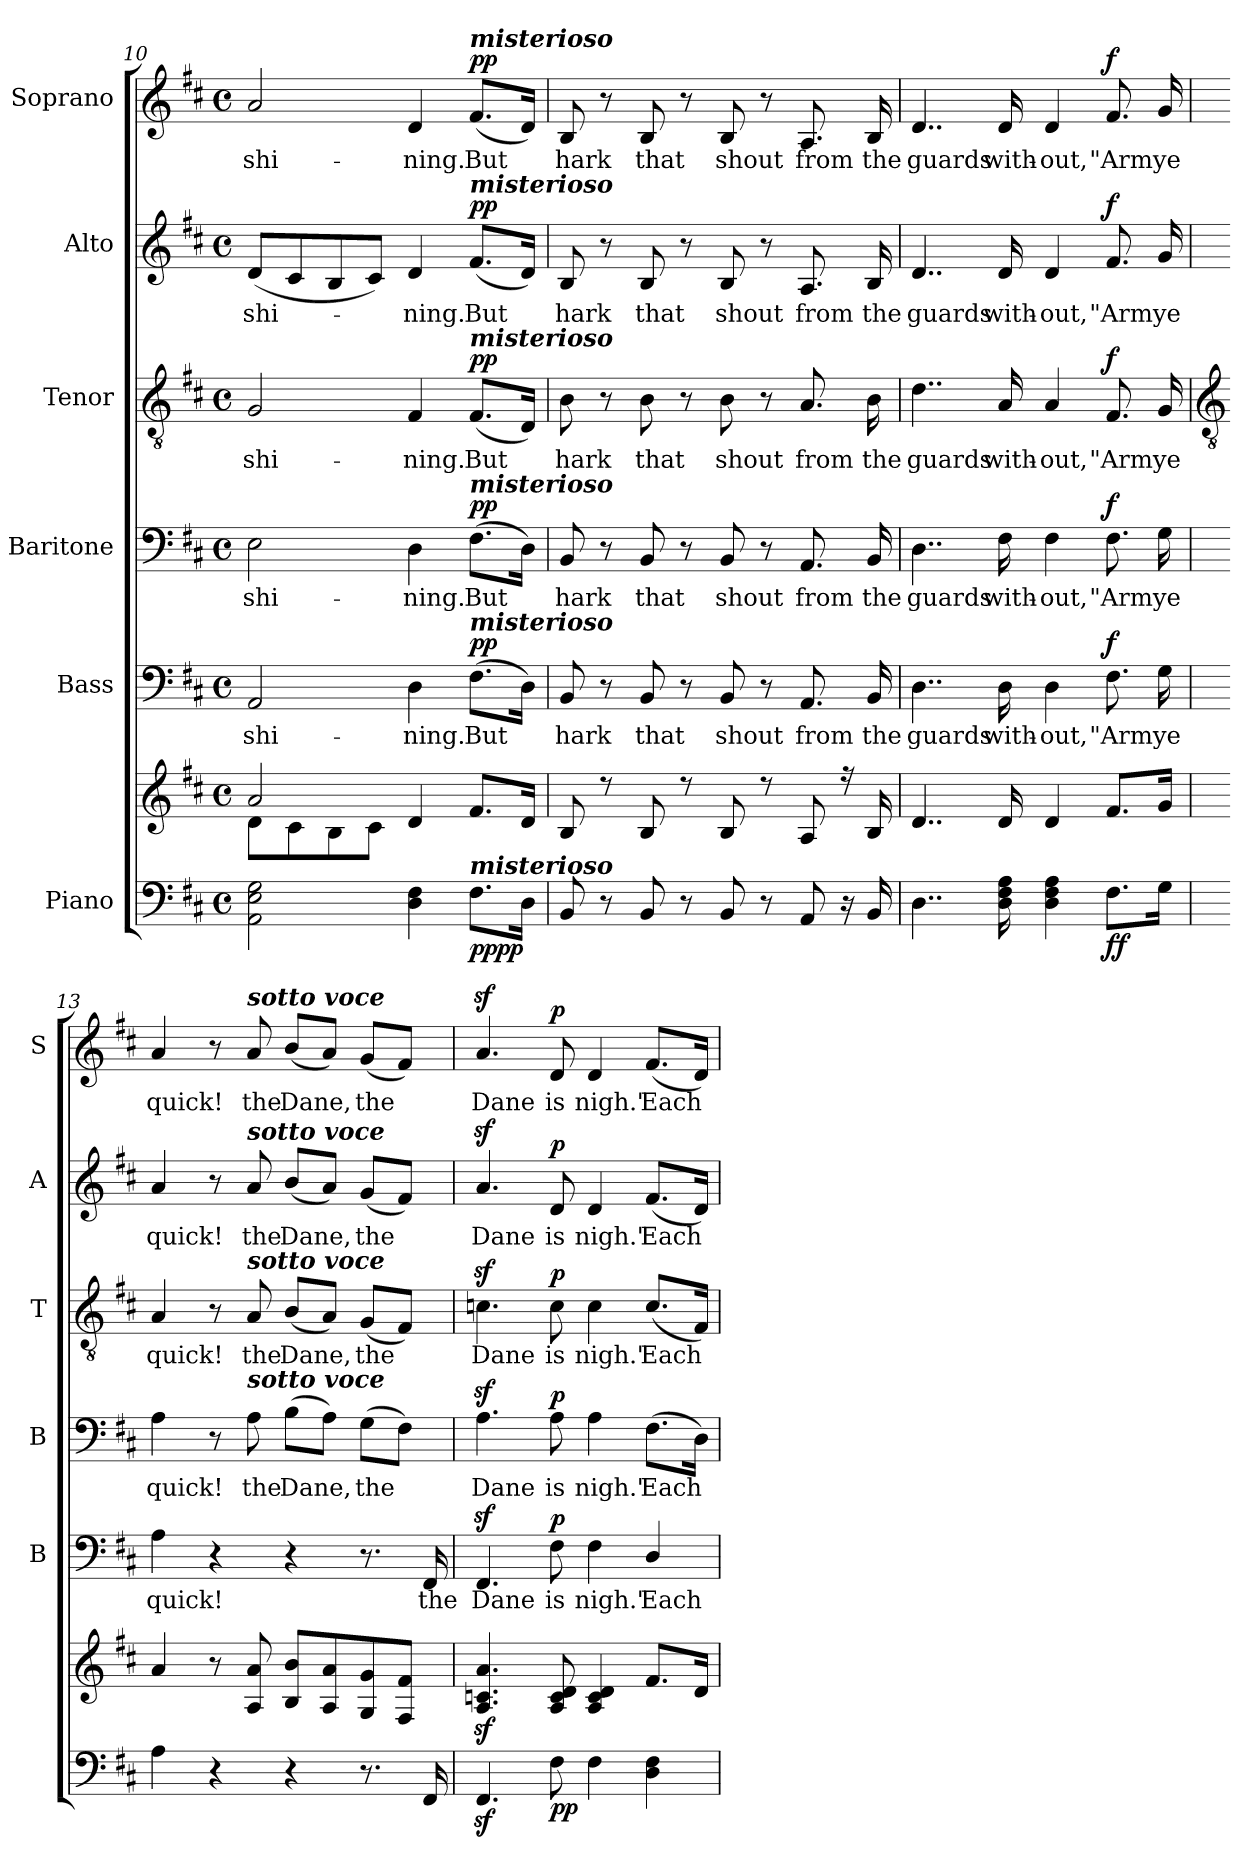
**kern	**kern	**dynam	**kern	**text	**dynam	**kern	**text	**dynam	**kern	**text	**dynam	**kern	**text	**dynam	**kern	**text	**dynam
*part6	*part6	*part6	*part5	*part5	*part5	*part4	*part4	*part4	*part3	*part3	*part3	*part2	*part2	*part2	*part1	*part1	*part1
*staff7	*staff6	*staff6/7	*staff5	*staff5	*staff5	*staff4	*staff4	*staff4	*staff3	*staff3	*staff3	*staff2	*staff2	*staff2	*staff1	*staff1	*staff1
*I"Piano	*	*	*I"Bass	*	*	*I"Baritone	*	*	*I"Tenor	*	*	*I"Alto	*	*	*I"Soprano	*	*
*	*	*	*I'B	*	*	*I'B	*	*	*I'T	*	*	*I'A	*	*	*I'S	*	*
!!LO:LB:g=z
*clefF4	*clefG2	*	*clefF4	*	*	*clefF4	*	*	*clefGv2	*	*	*clefG2	*	*	*clefG2	*	*
*k[f#c#]	*k[f#c#]	*	*k[f#c#]	*	*	*k[f#c#]	*	*	*k[f#c#]	*	*	*k[f#c#]	*	*	*k[f#c#]	*	*
*D:	*D:	*	*D:	*	*	*D:	*	*	*D:	*	*	*D:	*	*	*D:	*	*
*M4/4	*M4/4	*	*M4/4	*	*	*M4/4	*	*	*M4/4	*	*	*M4/4	*	*	*M4/4	*	*
*met(c)	*met(c)	*	*met(c)	*	*	*met(c)	*	*	*met(c)	*	*	*met(c)	*	*	*met(c)	*	*
=10	=10	=10	=10	=10	=10	=10	=10	=10	=10	=10	=10	=10	=10	=10	=10	=10	=10
*	*^	*	*	*	*	*	*	*	*	*	*	*	*	*	*	*	*
!	!	!	!	!	!LO:LY:b	!	!	!LO:LY:b	!	!	!LO:LY:b	!	!	!LO:LY:b	!	!	!LO:LY:b	!
2AA 2E 2G	2a/	8d\L	.	2AA	shi-	.	2E	shi-	.	2G	shi-	.	(<8dL	shi-	.	2a	shi-	.
.	.	8c#\	.	.	.	.	.	.	.	.	.	.	8c#	.	.	.	.	.
.	.	8B\	.	.	.	.	.	.	.	.	.	.	8B	.	.	.	.	.
.	.	8c#\J	.	.	.	.	.	.	.	.	.	.	8c#J)	.	.	.	.	.
!	!	!	!	!	!LO:LY:b	!	!	!LO:LY:b	!	!	!LO:LY:b	!	!	!LO:LY:b	!	!	!LO:LY:b	!
4D 4F#	4d/	2ryy	.	4D	-ning.	.	4D	-ning.	.	4F#	-ning.	.	4d	ning.	.	4d	-ning.	.
!	!	!	!	!	!	!	!	!	!	!	!	!	!	!	!	!LO:TX:a:Bi:t=misterioso	!	!
!	!	!	!	!	!	!	!	!	!	!	!	!	!LO:TX:a:Bi:t=misterioso	!	!	!	!	!
!	!	!	!	!	!	!	!	!	!	!LO:TX:a:Bi:t=misterioso	!	!	!	!	!	!	!	!
!	!	!	!	!	!	!	!LO:TX:a:Bi:t=misterioso	!	!	!	!	!	!	!	!	!	!	!
!	!	!	!	!LO:TX:a:Bi:t=misterioso	!	!	!	!	!	!	!	!	!	!	!	!	!	!
!LO:TX:a:Bi:t=misterioso	!	!	!	!	!	!	!	!	!	!	!	!	!	!	!	!	!	!
!	!	!	!LO:DY:b=2	!	!LO:LY:b	!	!	!LO:LY:b	!	!	!LO:LY:b	!	!	!LO:LY:b	!	!	!LO:LY:b	!
!	!	!	!LO:DY:n=1:b	!	!	!LO:DY:b	!	!	!LO:DY:b	!	!	!LO:DY:b	!	!	!LO:DY:b	!	!	!LO:DY:b
8.F#L	8.f#/L	.	pp pp	(>8.F#L	But	pp	(>8.F#L	But	pp	(<8.F#L	But	pp	(<8.f#L	But	pp	(<8.f#L	But	pp
16DJ	16d/J	.	.	16DJ)	.	.	16DJ)	.	.	16DJ)	.	.	16dJ)	.	.	16dJ)	.	.
=11	=11	=11	=11	=11	=11	=11	=11	=11	=11	=11	=11	=11	=11	=11	=11	=11	=11	=11
!	!	!	!	!	!LO:LY:b	!	!	!LO:LY:b	!	!	!LO:LY:b	!	!	!LO:LY:b	!	!	!LO:LY:b	!
8BB	8B/	1ryy	.	8BB	hark	.	8BB	hark	.	8B	hark	.	8B	hark	.	8B	hark	.
8r	8r	.	.	8r	.	.	8r	.	.	8r	.	.	8r	.	.	8r	.	.
!	!	!	!	!	!LO:LY:b	!	!	!LO:LY:b	!	!	!LO:LY:b	!	!	!LO:LY:b	!	!	!LO:LY:b	!
8BB	8B/	.	.	8BB	that	.	8BB	that	.	8B	that	.	8B	that	.	8B	that	.
8r	8r	.	.	8r	.	.	8r	.	.	8r	.	.	8r	.	.	8r	.	.
!	!	!	!	!	!LO:LY:b	!	!	!LO:LY:b	!	!	!LO:LY:b	!	!	!LO:LY:b	!	!	!LO:LY:b	!
8BB	8B/	.	.	8BB	shout	.	8BB	shout	.	8B	shout	.	8B	shout	.	8B	shout	.
8r	8r	.	.	8r	.	.	8r	.	.	8r	.	.	8r	.	.	8r	.	.
!	!	!	!	!	!LO:LY:b	!	!	!LO:LY:b	!	!	!LO:LY:b	!	!	!LO:LY:b	!	!	!LO:LY:b	!
8AA	8A/	.	.	8.AA	from	.	8.AA	from	.	8.A	from	.	8.A	from	.	8.A	from	.
16r	16r	.	.	.	.	.	.	.	.	.	.	.	.	.	.	.	.	.
!	!	!	!	!	!LO:LY:b	!	!	!LO:LY:b	!	!	!LO:LY:b	!	!	!LO:LY:b	!	!	!LO:LY:b	!
16BB	16B/	.	.	16BB	the	.	16BB	the	.	16B	the	.	16B	the	.	16B	the	.
=12	=12	=12	=12	=12	=12	=12	=12	=12	=12	=12	=12	=12	=12	=12	=12	=12	=12	=12
!	!	!	!	!	!LO:LY:b	!	!	!LO:LY:b	!	!	!LO:LY:b	!	!	!LO:LY:b	!	!	!LO:LY:b	!
4..D	4..d/	1ryy	.	4..D	guards	.	4..D	guards	.	4..d	guards	.	4..d	guards	.	4..d	guards	.
!	!	!	!	!	!LO:LY:b	!	!	!LO:LY:b	!	!	!LO:LY:b	!	!	!LO:LY:b	!	!	!LO:LY:b	!
16D 16F# 16A	16d/	.	.	16D	with-	.	16F#	with-	.	16A	with-	.	16d	with-	.	16d	with-	.
!	!	!	!	!	!LO:LY:b	!	!	!LO:LY:b	!	!	!LO:LY:b	!	!	!LO:LY:b	!	!	!LO:LY:b	!
4D 4F# 4A	4d/	.	.	4D	-out,	.	4F#	-out,	.	4A	-out,	.	4d	-out,	.	4d	-out,	.
!	!	!	!LO:DY:b=2	!	!LO:LY:b	!	!	!LO:LY:b	!	!	!LO:LY:b	!	!	!LO:LY:b	!	!	!LO:LY:b	!
!	!	!	!LO:DY:n=1:b	!	!	!LO:DY:b	!	!	!LO:DY:b	!	!	!LO:DY:b	!	!	!LO:DY:b	!	!	!LO:DY:b
8.F#L	8.f#/L	.	f f	8.F#	"Arm	f	8.F#	"Arm	f	8.F#	"Arm	f	8.f#	"Arm	f	8.f#	"Arm	f
!	!	!	!	!	!LO:LY:b	!	!	!LO:LY:b	!	!	!LO:LY:b	!	!	!LO:LY:b	!	!	!LO:LY:b	!
16GJ	16g/J	.	.	16G	ye	.	16G	ye	.	16G	ye	.	16g	ye	.	16g	ye	.
*	*v	*v	*	*	*	*	*	*	*	*	*	*	*	*	*	*	*	*
!!LO:LB:g=z
=13	=13	=13	=13	=13	=13	=13	=13	=13	=13	=13	=13	=13	=13	=13	=13	=13	=13
*	*	*	*	*	*	*	*	*	*clefGv2	*	*	*	*	*	*	*	*
!	!	!	!	!LO:LY:b	!	!	!LO:LY:b	!	!	!LO:LY:b	!	!	!LO:LY:b	!	!	!LO:LY:b	!
4A	4a	.	4A	quick!	.	4A	quick!	.	4A	quick!	.	4a	quick!	.	4a	quick!	.
4r	8r	.	4r	.	.	8r	.	.	8r	.	.	8r	.	.	8r	.	.
!	!	!	!	!	!	!	!	!	!	!	!	!	!	!	!LO:TX:a:Bi:t=sotto voce	!	!
!	!	!	!	!	!	!	!	!	!	!	!	!LO:TX:a:Bi:t=sotto voce	!	!	!	!	!
!	!	!	!	!	!	!	!	!	!LO:TX:a:Bi:t=sotto voce	!	!	!	!	!	!	!	!
!	!	!	!	!	!	!LO:TX:a:Bi:t=sotto voce	!	!	!	!	!	!	!	!	!	!	!
!	!	!	!	!	!	!	!LO:LY:b	!	!	!LO:LY:b	!	!	!LO:LY:b	!	!	!LO:LY:b	!
.	8A 8a	.	.	.	.	8A	the	.	8A	the	.	8a	the	.	8a	the	.
!	!	!	!	!	!	!	!LO:LY:b	!	!	!LO:LY:b	!	!	!LO:LY:b	!	!	!LO:LY:b	!
4r	8B 8bL	.	4r	.	.	(>8BL	Dane,	.	(<8BL	Dane,	.	(<8bL	Dane,	.	(<8bL	Dane,	.
.	8A 8a	.	.	.	.	8AJ)	.	.	8AJ)	.	.	8aJ)	.	.	8aJ)	.	.
!	!	!	!	!	!	!	!LO:LY:b	!	!	!LO:LY:b	!	!	!LO:LY:b	!	!	!LO:LY:b	!
8.r	8G 8g	.	8.r	.	.	(>8GL	the	.	(<8GL	the	.	(<8gL	the	.	(<8gL	the	.
.	8F# 8f#J	.	.	.	.	8F#J)	.	.	8F#J)	.	.	8f#J)	.	.	8f#J)	.	.
!	!	!	!	!LO:LY:b	!	!	!	!	!	!	!	!	!	!	!	!	!
16FF#	.	.	16FF#	the	.	.	.	.	.	.	.	.	.	.	.	.	.
=14	=14	=14	=14	=14	=14	=14	=14	=14	=14	=14	=14	=14	=14	=14	=14	=14	=14
!	!	!	!	!LO:LY:b	!	!	!LO:LY:b	!	!	!LO:LY:b	!	!	!LO:LY:b	!	!	!LO:LY:b	!
4.FF#z<	4.Az< 4.cnz< 4.az<	.	4.FF#z<	Dane	.	4.Az<	Dane	.	4.cnz<	Dane	.	4.az<	Dane	.	4.az<	Dane	.
!	!	!LO:DY:b=2	!	!LO:LY:b	!	!	!LO:LY:b	!	!	!LO:LY:b	!	!	!LO:LY:b	!	!	!LO:LY:b	!
!	!	!LO:DY:n=1:b	!	!	!LO:DY:b	!	!	!LO:DY:b	!	!	!LO:DY:b	!	!	!LO:DY:b	!	!	!LO:DY:b
8F#	8A 8c 8d	p p	8F#	is	p	8A	is	p	8c	is	p	8d	is	p	8d	is	p
!	!	!	!	!LO:LY:b	!	!	!LO:LY:b	!	!	!LO:LY:b	!	!	!LO:LY:b	!	!	!LO:LY:b	!
4F#	4A 4c 4d	.	4F#	nigh."	.	4A	nigh."	.	4c	nigh."	.	4d	nigh."	.	4d	nigh."	.
!	!	!	!	!LO:LY:b	!	!	!LO:LY:b	!	!	!LO:LY:b	!	!	!LO:LY:b	!	!	!LO:LY:b	!
4D\ 4F#\	8.f#L	.	4D/	Each	.	(>8.F#L	Each	.	(<8.cL	Each	.	(<8.f#L	Each	.	(<8.f#L	Each	.
.	16dJ	.	.	.	.	16DJ)	.	.	16F#J)	.	.	16dJ)	.	.	16dJ)	.	.
=	=	=	=	=	=	=	=	=	=	=	=	=	=	=	=	=	=
*-	*-	*-	*-	*-	*-	*-	*-	*-	*-	*-	*-	*-	*-	*-	*-	*-	*-
